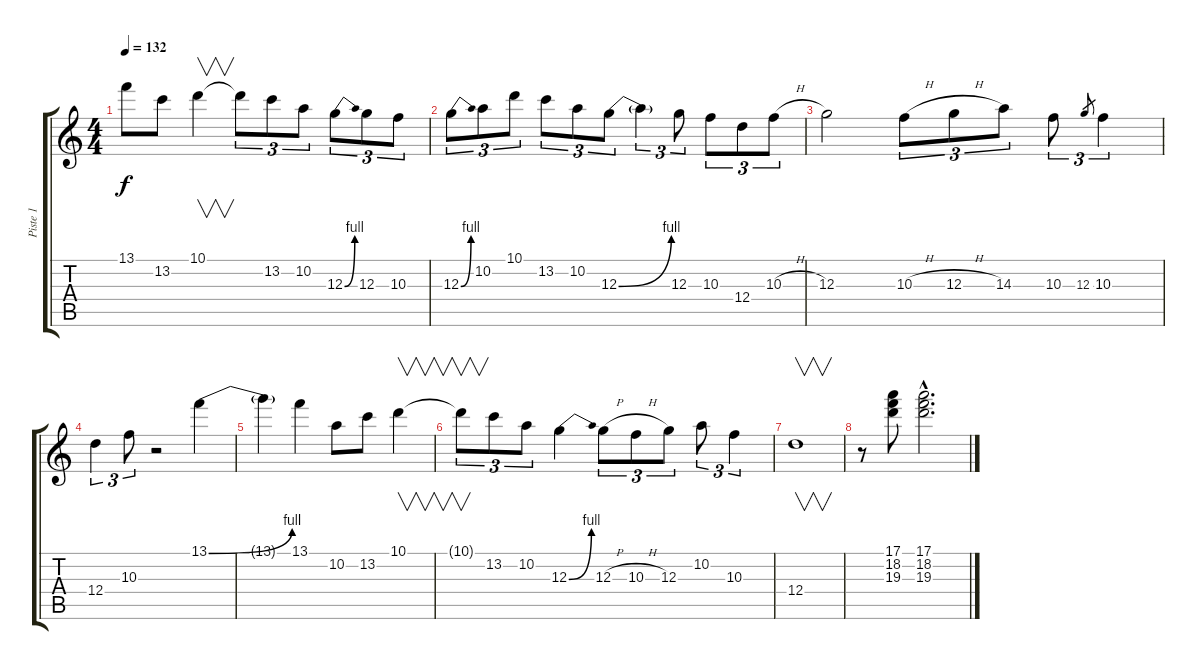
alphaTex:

\track ("Piste 1" "Piste 1") {instrument overdrivenguitar}
\staff {score tabs}
\tuning (E4 B3 G3 D3 A2 E2) {hide}
\ts (4 4)
\tempo 132
\clef g2
\ks c
13.1.8{dy f} 13.2.8 10.1.4{v} 10.1{t}.8{tu (3 2)} 13.2.8{tu (3 2)} 10.2.8{tu (3 2)} 12.3{be (bend 0 0 60 4)}.8{tu (3 2)} 12.3.8{tu (3 2)} 10.3.8{tu (3 2)} |
12.3{be (bend 0 0 60 4)}.8{tu (3 2)} 10.2.8{tu (3 2)} 10.1.8{tu (3 2)} 13.2.8{tu (3 2)} 10.2.8{tu (3 2)} 12.3{be (bend 0 0 60 4)}.8{tu (3 2)} 12.3{t}.4{tu (3 2)} 12.3.8{tu (3 2)} 10.3.8{tu (3 2)} 12.4.8{tu (3 2)} 10.3{h}.8{tu (3 2)} |
12.3.2 10.3{h}.8{tu (3 2)} 12.3{h}.8{tu (3 2)} 14.3.8{tu (3 2)} 10.3.8{tu (3 2)} 12.3.8{gr} 10.3.4{tu (3 2)} |
12.4.4{tu (3 2)} 10.3.8{tu (3 2)} r.2 13.1{be (bend 0 0 60 4)}.4 |
13.1{t}.4 13.1.4 10.2.8 13.2.8 10.1.4{v} |
10.1{t}.8{v tu (3 2)} 13.2.8{tu (3 2)} 10.2.8{tu (3 2)} 12.3{be (bend 0 0 60 4)}.4 12.3{h}.8{tu (3 2)} 10.3{h}.8{tu (3 2)} 12.3.8{tu (3 2)} 10.2.8{tu (3 2)} 10.3.4{tu (3 2)} |
12.4.1{v} |
r.8 (17.1 18.2 19.3).8 (17.1{hac} 18.2{hac} 19.3{hac}).2{d}
